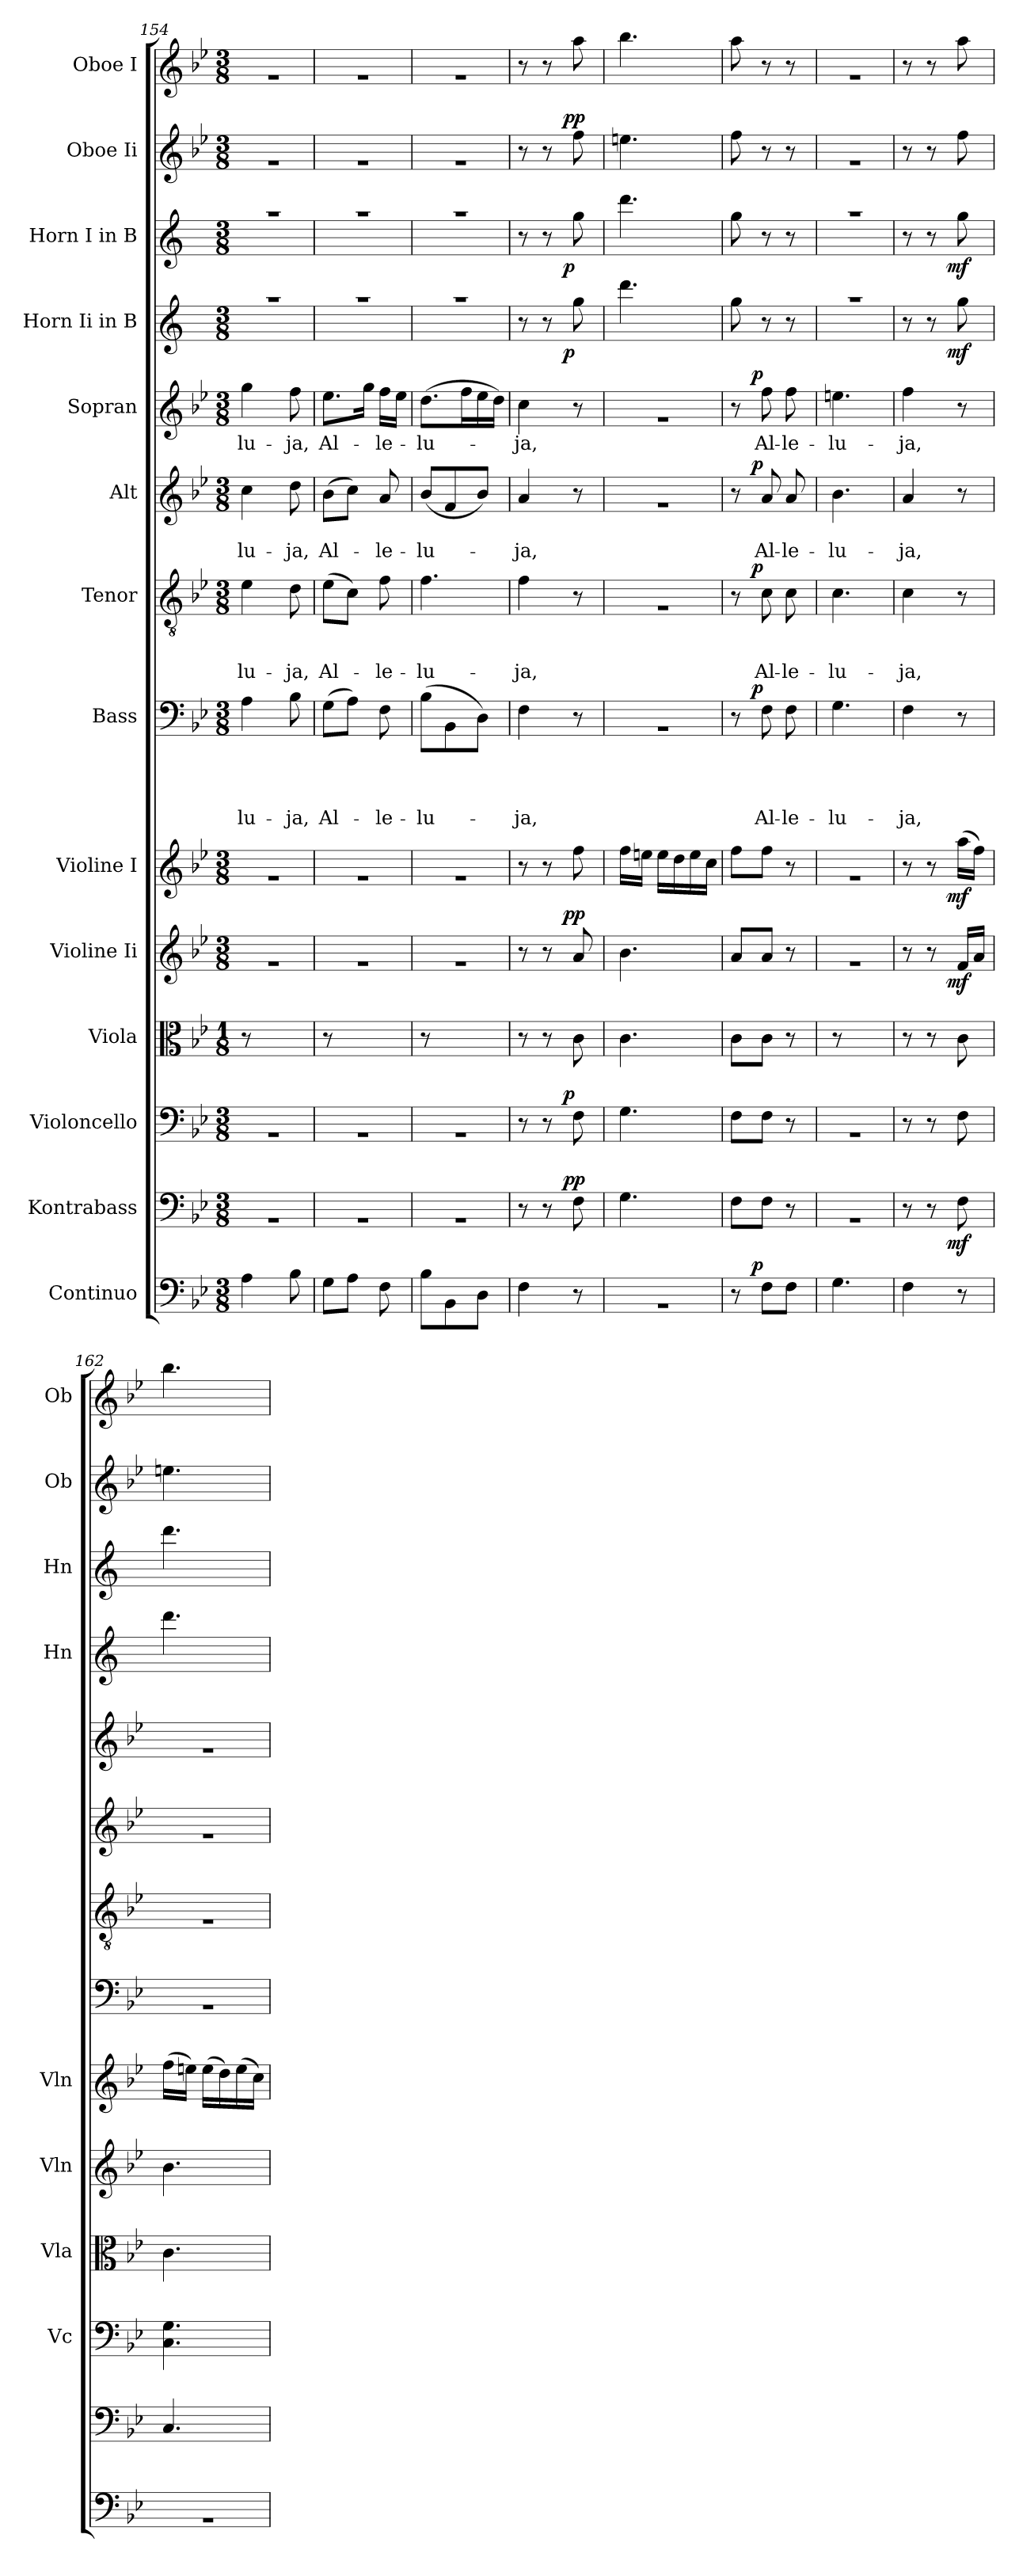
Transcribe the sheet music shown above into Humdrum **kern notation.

**kern	**dynam	**kern	**dynam	**kern	**dynam	**kern	**kern	**dynam	**kern	**dynam	**kern	**text	**text	**text	**text	**dynam	**kern	**text	**text	**text	**dynam	**kern	**text	**text	**dynam	**kern	**text	**dynam	**kern	**dynam	**kern	**dynam	**kern	**dynam	**kern
*part14	*part14	*part13	*part13	*part12	*part12	*part11	*part10	*part10	*part9	*part9	*part8	*part8	*part8	*part8	*part8	*part8	*part7	*part7	*part7	*part7	*part7	*part6	*part6	*part6	*part6	*part5	*part5	*part5	*part4	*part4	*part3	*part3	*part2	*part2	*part1
*staff14	*staff14	*staff13	*staff13	*staff12	*staff12	*staff11	*staff10	*staff10	*staff9	*staff9	*staff8	*staff8	*staff8	*staff8	*staff8	*staff8	*staff7	*staff7	*staff7	*staff7	*staff7	*staff6	*staff6	*staff6	*staff6	*staff5	*staff5	*staff5	*staff4	*staff4	*staff3	*staff3	*staff2	*staff2	*staff1
*I"Continuo	*	*I"Kontrabass	*	*I"Violoncello	*	*I"Viola	*I"Violine Ii	*	*I"Violine I	*	*I"Bass	*	*	*	*	*	*I"Tenor	*	*	*	*	*I"Alt	*	*	*	*I"Sopran	*	*	*I"Horn Ii in B	*	*I"Horn I in B	*	*I"Oboe Ii	*	*I"Oboe I
*	*	*	*	*I'Vc	*	*I'Vla	*I'Vln	*	*I'Vln	*	*	*	*	*	*	*	*	*	*	*	*	*	*	*	*	*	*	*	*I'Hn	*	*I'Hn	*	*I'Ob	*	*I'Ob
*clefF4	*	*clefF4	*	*clefF4	*	*clefC3	*clefG2	*	*clefG2	*	*clefF4	*	*	*	*	*	*clefGv2	*	*	*	*	*clefG2	*	*	*	*clefG2	*	*	*clefG2	*	*clefG2	*	*clefG2	*	*clefG2
*	*	*	*	*	*	*ITrd1c2	*	*	*	*	*	*	*	*	*	*	*	*	*	*	*	*	*	*	*	*	*	*	*ITrd1c2	*	*ITrd1c2	*	*	*	*
*k[b-e-]	*	*k[b-e-]	*	*k[b-e-]	*	*k[b-e-a-d-]	*k[b-e-]	*	*k[b-e-]	*	*k[b-e-]	*	*	*	*	*	*k[b-e-]	*	*	*	*	*k[b-e-]	*	*	*	*k[b-e-]	*	*	*k[b-e-]	*	*k[b-e-]	*	*k[b-e-]	*	*k[b-e-]
*B-:	*	*B-:	*	*B-:	*	*A-:	*B-:	*	*B-:	*	*B-:	*	*	*	*	*	*B-:	*	*	*	*	*B-:	*	*	*	*B-:	*	*	*B-:	*	*B-:	*	*B-:	*	*B-:
*M3/8	*	*M3/8	*	*M3/8	*	*M1/8	*M3/8	*	*M3/8	*	*M3/8	*	*	*	*	*	*M3/8	*	*	*	*	*M3/8	*	*	*	*M3/8	*	*	*M3/8	*	*M3/8	*	*M3/8	*	*M3/8
=154	=154	=154	=154	=154	=154	=154	=154	=154	=154	=154	=154	=154	=154	=154	=154	=154	=154	=154	=154	=154	=154	=154	=154	=154	=154	=154	=154	=154	=154	=154	=154	=154	=154	=154	=154
!	!	!LO:N:vis=1	!	!LO:N:vis=1	!	!	!LO:N:vis=1	!	!LO:N:vis=1	!	!	!	!	!	!LO:LY:b	!	!	!	!	!LO:LY:b	!	!	!	!LO:LY:b	!	!	!LO:LY:b	!	!LO:N:vis=1	!	!LO:N:vis=1	!	!LO:N:vis=1	!	!LO:N:vis=1
4A\	.	4.rC	.	4.rC	.	8r	4.ra	.	4.ra	.	4A\	.	.	.	-lu-	.	4e-\	.	.	-lu-	.	4cc\	.	-lu-	.	4gg\	-lu-	.	4.raa	.	4.raa	.	4.ra	.	4.ra
.	.	.	.	.	.	4ryy	.	.	.	.	.	.	.	.	.	.	.	.	.	.	.	.	.	.	.	.	.	.	.	.	.	.	.	.	.
!	!	!	!	!	!	!	!	!	!	!	!	!	!	!	!LO:LY:b	!	!	!	!	!LO:LY:b	!	!	!	!LO:LY:b	!	!	!LO:LY:b	!	!	!	!	!	!	!	!
8B-\	.	.	.	.	.	.	.	.	.	.	8B-\	.	.	.	-ja,	.	8d\	.	.	-ja,	.	8dd\	.	-ja,	.	8ff\	-ja,	.	.	.	.	.	.	.	.
=155	=155	=155	=155	=155	=155	=155	=155	=155	=155	=155	=155	=155	=155	=155	=155	=155	=155	=155	=155	=155	=155	=155	=155	=155	=155	=155	=155	=155	=155	=155	=155	=155	=155	=155	=155
!	!	!LO:N:vis=1	!	!LO:N:vis=1	!	!	!LO:N:vis=1	!	!LO:N:vis=1	!	!	!	!	!	!LO:LY:b	!	!	!	!	!LO:LY:b	!	!	!	!LO:LY:b	!	!	!LO:LY:b	!	!LO:N:vis=1	!	!LO:N:vis=1	!	!LO:N:vis=1	!	!LO:N:vis=1
8G\L	.	4.rC	.	4.rC	.	8r	4.ra	.	4.ra	.	(>8G\L	.	.	.	Al-	.	(>8e-\L	.	.	Al-	.	(>8b-\L	.	Al-	.	8.ee-\L	Al-	.	4.raa	.	4.raa	.	4.ra	.	4.ra
8A>\J	.	.	.	.	.	4ryy	.	.	.	.	8A\J)	.	.	.	.	.	8c\J)	.	.	.	.	8cc\J)	.	.	.	.	.	.	.	.	.	.	.	.	.
.	.	.	.	.	.	.	.	.	.	.	.	.	.	.	.	.	.	.	.	.	.	.	.	.	.	16gg\Jk	.	.	.	.	.	.	.	.	.
!	!	!	!	!	!	!	!	!	!	!	!	!	!	!	!LO:LY:b	!	!	!	!	!LO:LY:b	!	!	!	!LO:LY:b	!	!	!LO:LY:b	!	!	!	!	!	!	!	!
8F\	.	.	.	.	.	.	.	.	.	.	8F\	.	.	.	-le-	.	8f\	.	.	-le-	.	8a/	.	-le-	.	16ff\LL	-le-	.	.	.	.	.	.	.	.
.	.	.	.	.	.	.	.	.	.	.	.	.	.	.	.	.	.	.	.	.	.	.	.	.	.	16ee-\JJ	.	.	.	.	.	.	.	.	.
=156	=156	=156	=156	=156	=156	=156	=156	=156	=156	=156	=156	=156	=156	=156	=156	=156	=156	=156	=156	=156	=156	=156	=156	=156	=156	=156	=156	=156	=156	=156	=156	=156	=156	=156	=156
!	!	!LO:N:vis=1	!	!LO:N:vis=1	!	!	!LO:N:vis=1	!	!LO:N:vis=1	!	!	!	!	!	!LO:LY:b	!	!	!	!	!LO:LY:b	!	!	!	!LO:LY:b	!	!	!LO:LY:b	!	!LO:N:vis=1	!	!LO:N:vis=1	!	!LO:N:vis=1	!	!LO:N:vis=1
8B->\L	.	4.rC	.	4.rC	.	8r	4.ra	.	4.ra	.	(>8B-\L	.	.	.	-lu-	.	4.f\	.	.	-lu-	.	(<8b-/L	.	-lu-	.	(>8.dd\L	-lu-	.	4.raa	.	4.raa	.	4.ra	.	4.ra
8BB-\	.	.	.	.	.	4ryy	.	.	.	.	8BB-\	.	.	.	.	.	.	.	.	.	.	8f/	.	.	.	.	.	.	.	.	.	.	.	.	.
.	.	.	.	.	.	.	.	.	.	.	.	.	.	.	.	.	.	.	.	.	.	.	.	.	.	16ff\L	.	.	.	.	.	.	.	.	.
8D\J	.	.	.	.	.	.	.	.	.	.	8D\J)	.	.	.	.	.	.	.	.	.	.	8b-/J)	.	.	.	16ee-\	.	.	.	.	.	.	.	.	.
.	.	.	.	.	.	.	.	.	.	.	.	.	.	.	.	.	.	.	.	.	.	.	.	.	.	16dd\JJ)	.	.	.	.	.	.	.	.	.
=157	=157	=157	=157	=157	=157	=157	=157	=157	=157	=157	=157	=157	=157	=157	=157	=157	=157	=157	=157	=157	=157	=157	=157	=157	=157	=157	=157	=157	=157	=157	=157	=157	=157	=157	=157
!	!	!	!	!	!	!	!	!	!	!	!	!	!	!	!LO:LY:b	!	!	!	!	!LO:LY:b	!	!	!	!LO:LY:b	!	!	!LO:LY:b	!	!	!	!	!	!	!	!
*	*	*^	*	*^	*	*	*^	*	*	*	*	*	*	*	*	*	*	*	*	*	*	*	*	*	*	*	*	*	*^	*	*^	*	*^	*	*
4F\	.	8r	8..ryy	.	8r	8..ryy	.	8r	8r	8..ryy	.	8r	.	4F\	.	.	.	-ja,	.	4f\	.	.	-ja,	.	4a/	.	-ja,	.	4cc\	-ja,	.	8r	8..ryy	.	8r	8..ryy	.	8r	8..ryy	.	8r
.	.	8r	.	.	8r	.	.	8r	8r	.	.	8r	.	.	.	.	.	.	.	.	.	.	.	.	.	.	.	.	.	.	.	8r	.	.	8r	.	.	8r	.	.	8r
!	!	!	!	!LO:DY:a	!	!	!	!	!	!	!	!	!	!	!	!	!	!	!	!	!	!	!	!	!	!	!	!	!	!	!	!	!	!	!	!	!	!	!	!	!
!	!	!	!	!LO:DY:n=1:b	!	!	!LO:DY:a	!	!	!	!LO:DY:a	!	!	!	!	!	!	!	!	!	!	!	!	!	!	!	!	!	!	!	!	!	!	!	!	!	!	!	!	!	!
!	!	!	!	!	!	!	!	!	!	!	!LO:DY:n=1:b	!	!	!	!	!	!	!	!	!	!	!	!	!	!	!	!	!	!	!	!	!	!	!LO:DY:b	!	!	!LO:DY:b	!	!	!LO:DY:a	!
!	!	!	!	!	!	!	!	!	!	!	!	!	!	!	!	!	!	!	!	!	!	!	!	!	!	!	!	!	!	!	!	!	!	!	!	!	!	!	!	!LO:DY:n=1:b	!
.	.	.	8ryy	p p	.	8ryy	p	.	.	8ryy	p p	.	.	.	.	.	.	.	.	.	.	.	.	.	.	.	.	.	.	.	.	.	8ryy	p	.	8ryy	p	.	8ryy	p p	.
8r	.	8F\	.	.	8F\	.	.	8B-\	8a/	.	.	8ff\	.	8r	.	.	.	.	.	8r	.	.	.	.	8r	.	.	.	8r	.	.	8ff\	.	.	8ff\	.	.	8ff\	.	.	8aa\
.	.	.	32ryy	.	.	32ryy	.	.	.	32ryy	.	.	.	.	.	.	.	.	.	.	.	.	.	.	.	.	.	.	.	.	.	.	32ryy	.	.	32ryy	.	.	32ryy	.	.
=158	=158	=158	=158	=158	=158	=158	=158	=158	=158	=158	=158	=158	=158	=158	=158	=158	=158	=158	=158	=158	=158	=158	=158	=158	=158	=158	=158	=158	=158	=158	=158	=158	=158	=158	=158	=158	=158	=158	=158	=158	=158
!LO:N:vis=1	!	!	!	!	!	!	!	!	!	!	!	!	!	!LO:N:vis=1	!	!	!	!	!	!LO:N:vis=1	!	!	!	!	!LO:N:vis=1	!	!	!	!LO:N:vis=1	!	!	!	!	!	!	!	!	!	!	!	!
*	*	*v	*v	*	*	*	*	*	*v	*v	*	*	*	*	*	*	*	*	*	*	*	*	*	*	*	*	*	*	*	*	*	*v	*v	*	*v	*v	*	*v	*v	*	*
*	*	*	*	*v	*v	*	*	*	*	*	*	*	*	*	*	*	*	*	*	*	*	*	*	*	*	*	*	*	*	*	*	*	*	*	*	*
4.rC	.	4.G\	.	4.G\	.	4.B-\	4.b-\	.	16ff\LL	.	4.rC	.	.	.	.	.	4.rA	.	.	.	.	4.ra	.	.	.	4.ra	.	.	4.ccc\	.	4.ccc\	.	4.een\	.	4.bb-\
.	.	.	.	.	.	.	.	.	16een\JJ	.	.	.	.	.	.	.	.	.	.	.	.	.	.	.	.	.	.	.	.	.	.	.	.	.	.
.	.	.	.	.	.	.	.	.	16ee\LL	.	.	.	.	.	.	.	.	.	.	.	.	.	.	.	.	.	.	.	.	.	.	.	.	.	.
.	.	.	.	.	.	.	.	.	16dd\	.	.	.	.	.	.	.	.	.	.	.	.	.	.	.	.	.	.	.	.	.	.	.	.	.	.
.	.	.	.	.	.	.	.	.	16ee\	.	.	.	.	.	.	.	.	.	.	.	.	.	.	.	.	.	.	.	.	.	.	.	.	.	.
.	.	.	.	.	.	.	.	.	16cc\JJ	.	.	.	.	.	.	.	.	.	.	.	.	.	.	.	.	.	.	.	.	.	.	.	.	.	.
=159	=159	=159	=159	=159	=159	=159	=159	=159	=159	=159	=159	=159	=159	=159	=159	=159	=159	=159	=159	=159	=159	=159	=159	=159	=159	=159	=159	=159	=159	=159	=159	=159	=159	=159	=159
*^	*	*	*	*	*	*	*	*	*	*	*^	*	*	*	*	*	*^	*	*	*	*	*^	*	*	*	*^	*	*	*	*	*	*	*	*	*
8r	16.ryy	.	8F\L	.	8F\L	.	8B-\L	8a/L	.	8ff\L	.	8r	16.ryy	.	.	.	.	.	8r	16.ryy	.	.	.	.	8r	16.ryy	.	.	.	8r	16.ryy	.	.	8ff\	.	8ff\	.	8ff\	.	8aa\
!	!	!LO:DY:a	!	!	!	!	!	!	!	!	!	!	!	!	!	!	!	!LO:DY:a	!	!	!	!	!	!LO:DY:a	!	!	!	!	!LO:DY:a	!	!	!	!LO:DY:a	!	!	!	!	!	!	!
.	4ryy	p	.	.	.	.	.	.	.	.	.	.	4ryy	.	.	.	.	p	.	4ryy	.	.	.	p	.	4ryy	.	.	p	.	4ryy	.	p	.	.	.	.	.	.	.
!	!	!	!	!	!	!	!	!	!	!	!	!	!	!	!	!	!LO:LY:b	!	!	!	!	!	!LO:LY:b	!	!	!	!	!LO:LY:b	!	!	!	!LO:LY:b	!	!	!	!	!	!	!	!
8F\L	.	.	8F\J	.	8F\J	.	8B-\J	8a/J	.	8ff\J	.	8F\	.	.	.	.	Al-	.	8c\	.	.	.	Al-	.	8a/	.	.	Al-	.	8ff\	.	Al-	.	8r	.	8r	.	8r	.	8r
!	!	!	!	!	!	!	!	!	!	!	!	!	!	!	!	!	!LO:LY:b	!	!	!	!	!	!LO:LY:b	!	!	!	!	!LO:LY:b	!	!	!	!LO:LY:b	!	!	!	!	!	!	!	!
8F\J	.	.	8r	.	8r	.	8r	8r	.	8r	.	8F\	.	.	.	.	-le-	.	8c\	.	.	.	-le-	.	8a/	.	.	-le-	.	8ff\	.	-le-	.	8r	.	8r	.	8r	.	8r
.	32ryy	.	.	.	.	.	.	.	.	.	.	.	32ryy	.	.	.	.	.	.	32ryy	.	.	.	.	.	32ryy	.	.	.	.	32ryy	.	.	.	.	.	.	.	.	.
=160	=160	=160	=160	=160	=160	=160	=160	=160	=160	=160	=160	=160	=160	=160	=160	=160	=160	=160	=160	=160	=160	=160	=160	=160	=160	=160	=160	=160	=160	=160	=160	=160	=160	=160	=160	=160	=160	=160	=160	=160
!	!	!	!LO:N:vis=1	!	!LO:N:vis=1	!	!	!LO:N:vis=1	!	!LO:N:vis=1	!	!	!	!	!	!	!LO:LY:b	!	!	!	!	!	!LO:LY:b	!	!	!	!	!LO:LY:b	!	!	!	!LO:LY:b	!	!LO:N:vis=1	!	!LO:N:vis=1	!	!LO:N:vis=1	!	!LO:N:vis=1
*	*	*	*	*	*	*	*	*	*	*	*	*v	*v	*	*	*	*	*	*	*	*	*	*	*	*v	*v	*	*	*	*v	*v	*	*	*	*	*	*	*	*	*
*v	*v	*	*	*	*	*	*	*	*	*	*	*	*	*	*	*	*	*v	*v	*	*	*	*	*	*	*	*	*	*	*	*	*	*	*	*	*	*
4.G>\	.	4.rC	.	4.rC	.	8r	4.ra	.	4.ra	.	4.G\	.	.	.	-lu-	.	4.c\	.	.	-lu-	.	4.b-\	.	-lu-	.	4.een\	-lu-	.	4.raa	.	4.raa	.	4.ra	.	4.ra
.	.	.	.	.	.	4ryy	.	.	.	.	.	.	.	.	.	.	.	.	.	.	.	.	.	.	.	.	.	.	.	.	.	.	.	.	.
=161	=161	=161	=161	=161	=161	=161	=161	=161	=161	=161	=161	=161	=161	=161	=161	=161	=161	=161	=161	=161	=161	=161	=161	=161	=161	=161	=161	=161	=161	=161	=161	=161	=161	=161	=161
!	!	!	!	!	!	!	!	!	!	!	!	!	!	!	!LO:LY:b	!	!	!	!	!LO:LY:b	!	!	!	!LO:LY:b	!	!	!LO:LY:b	!	!	!	!	!	!	!	!
*	*	*^	*	*^	*	*	*^	*	*^	*	*	*	*	*	*	*	*	*	*	*	*	*	*	*	*	*	*	*	*^	*	*^	*	*^	*	*
4F\	.	8r	8..ryy	.	8r	8..ryy	.	8r	8r	8..ryy	.	8r	8..ryy	.	4F\	.	.	.	-ja,	.	4c\	.	.	-ja,	.	4a/	.	-ja,	.	4ff\	-ja,	.	8r	8..ryy	.	8r	8..ryy	.	8r	8..ryy	.	8r
.	.	8r	.	.	8r	.	.	8r	8r	.	.	8r	.	.	.	.	.	.	.	.	.	.	.	.	.	.	.	.	.	.	.	.	8r	.	.	8r	.	.	8r	.	.	8r
!	!	!	!	!LO:DY:b	!	!	!LO:DY:a	!	!	!	!	!	!	!	!	!	!	!	!	!	!	!	!	!	!	!	!	!	!	!	!	!	!	!	!	!	!	!	!	!	!	!
!	!	!	!	!	!	!	!LO:DY:n=1:b	!	!	!	!LO:DY:b	!	!	!LO:DY:b	!	!	!	!	!	!	!	!	!	!	!	!	!	!	!	!	!	!	!	!	!LO:DY:b	!	!	!LO:DY:b	!	!	!LO:DY:a	!
!	!	!	!	!	!	!	!	!	!	!	!	!	!	!	!	!	!	!	!	!	!	!	!	!	!	!	!	!	!	!	!	!	!	!	!	!	!	!	!	!	!LO:DY:n=1:b	!
.	.	.	8ryy	mf	.	8ryy	mf mf	.	.	8ryy	mf	.	8ryy	mf	.	.	.	.	.	.	.	.	.	.	.	.	.	.	.	.	.	.	.	8ryy	mf	.	8ryy	mf	.	8ryy	mf mf	.
8r	.	8F\	.	.	8F\	.	.	8B-\	16f/LL	.	.	(>16aa\LL	.	.	8r	.	.	.	.	.	8r	.	.	.	.	8r	.	.	.	8r	.	.	8ff\	.	.	8ff\	.	.	8ff\	.	.	8aa\
.	.	.	.	.	.	.	.	.	16a/JJ	.	.	16ff\JJ)	.	.	.	.	.	.	.	.	.	.	.	.	.	.	.	.	.	.	.	.	.	.	.	.	.	.	.	.	.	.
.	.	.	32ryy	.	.	32ryy	.	.	.	32ryy	.	.	32ryy	.	.	.	.	.	.	.	.	.	.	.	.	.	.	.	.	.	.	.	.	32ryy	.	.	32ryy	.	.	32ryy	.	.
!!LO:PB:g=z
=162	=162	=162	=162	=162	=162	=162	=162	=162	=162	=162	=162	=162	=162	=162	=162	=162	=162	=162	=162	=162	=162	=162	=162	=162	=162	=162	=162	=162	=162	=162	=162	=162	=162	=162	=162	=162	=162	=162	=162	=162	=162	=162
!LO:N:vis=1	!	!	!	!	!	!	!	!	!	!	!	!	!	!	!LO:N:vis=1	!	!	!	!	!	!LO:N:vis=1	!	!	!	!	!LO:N:vis=1	!	!	!	!LO:N:vis=1	!	!	!	!	!	!	!	!	!	!	!	!
*	*	*v	*v	*	*	*	*	*	*v	*v	*	*v	*v	*	*	*	*	*	*	*	*	*	*	*	*	*	*	*	*	*	*	*	*v	*v	*	*v	*v	*	*v	*v	*	*
*	*	*	*	*v	*v	*	*	*	*	*	*	*	*	*	*	*	*	*	*	*	*	*	*	*	*	*	*	*	*	*	*	*	*	*	*	*
4.rC	.	4.C/	.	4.C\ 4.G\	.	4.B-\	4.b-\	.	(>16ff\LL	.	4.rC	.	.	.	.	.	4.rA	.	.	.	.	4.ra	.	.	.	4.ra	.	.	4.ccc\	.	4.ccc\	.	4.een\	.	4.bb-\
.	.	.	.	.	.	.	.	.	16een\JJ)	.	.	.	.	.	.	.	.	.	.	.	.	.	.	.	.	.	.	.	.	.	.	.	.	.	.
.	.	.	.	.	.	.	.	.	(>16ee\LL	.	.	.	.	.	.	.	.	.	.	.	.	.	.	.	.	.	.	.	.	.	.	.	.	.	.
.	.	.	.	.	.	.	.	.	16dd\)	.	.	.	.	.	.	.	.	.	.	.	.	.	.	.	.	.	.	.	.	.	.	.	.	.	.
.	.	.	.	.	.	.	.	.	(>16ee\	.	.	.	.	.	.	.	.	.	.	.	.	.	.	.	.	.	.	.	.	.	.	.	.	.	.
.	.	.	.	.	.	.	.	.	16cc\JJ)	.	.	.	.	.	.	.	.	.	.	.	.	.	.	.	.	.	.	.	.	.	.	.	.	.	.
=	=	=	=	=	=	=	=	=	=	=	=	=	=	=	=	=	=	=	=	=	=	=	=	=	=	=	=	=	=	=	=	=	=	=	=
*-	*-	*-	*-	*-	*-	*-	*-	*-	*-	*-	*-	*-	*-	*-	*-	*-	*-	*-	*-	*-	*-	*-	*-	*-	*-	*-	*-	*-	*-	*-	*-	*-	*-	*-	*-
